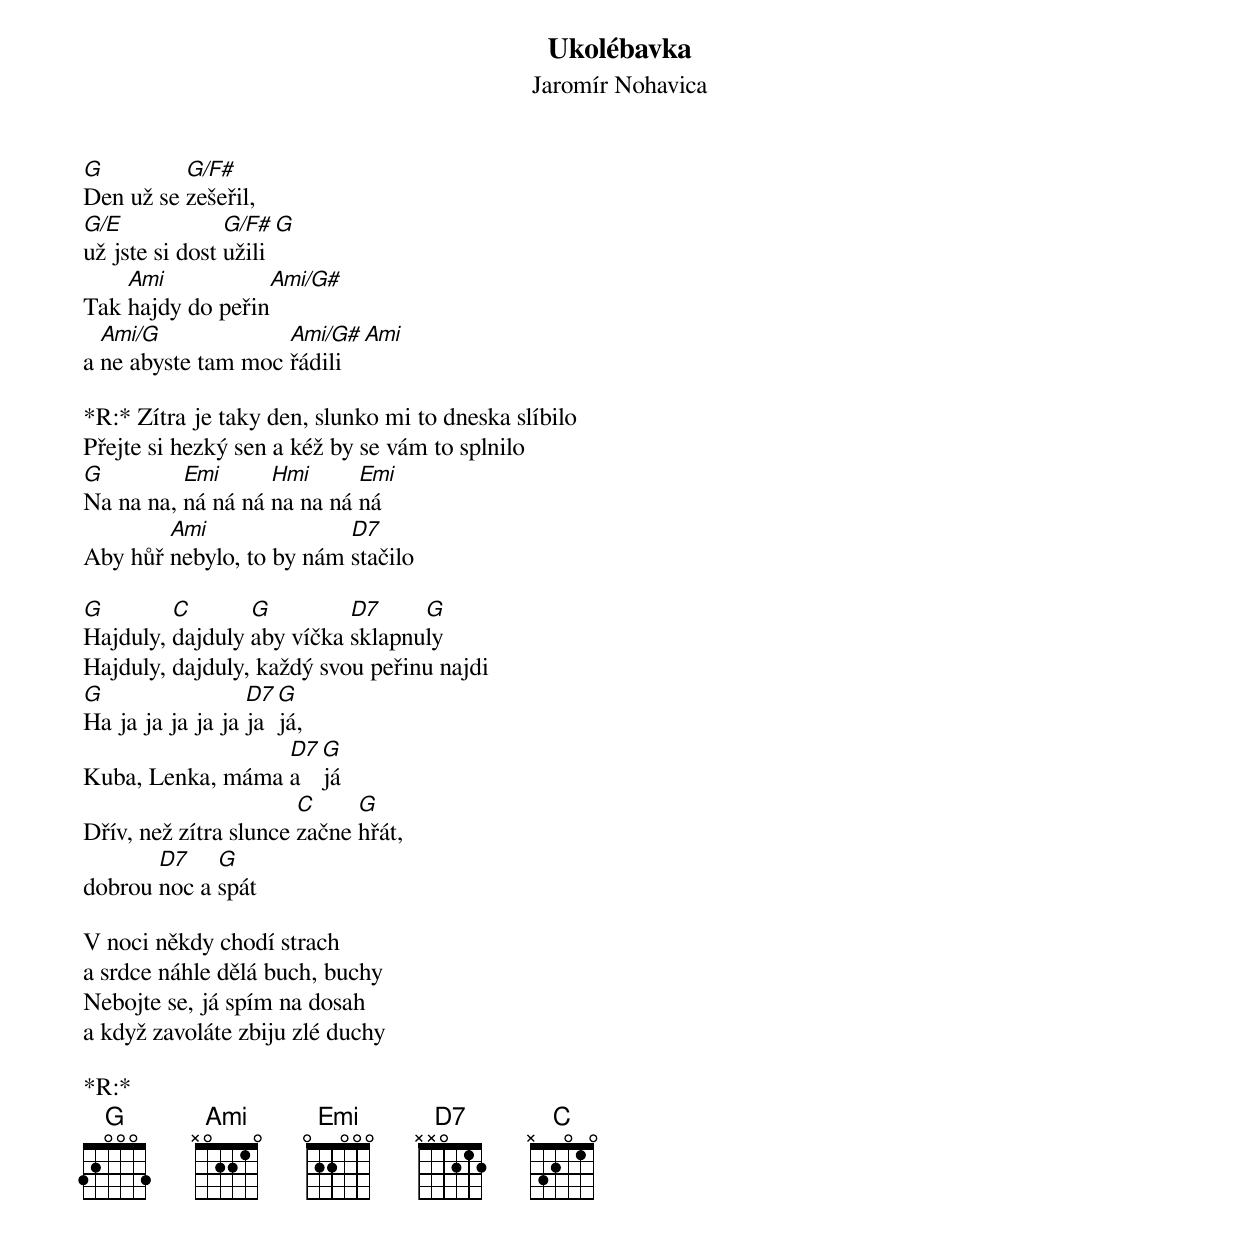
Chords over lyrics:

Ukolébavka
Jaromír Nohavica


G         G/F#
Den už se zešeřil,
G/E             G/F# G
už jste si dost užili
    Ami           Ami/G#
Tak hajdy do peřin
  Ami/G             Ami/G#
a ne abyste tam moc řádili[Ami]

*R:* Zítra je taky den, slunko mi to dneska slíbilo
Přejte si hezký sen a kéž by se vám to splnilo
G         Emi      Hmi      Emi
Na na na, ná ná ná na na ná ná
        Ami               D7
Aby hůř nebylo, to by nám stačilo

G        C       G         D7     G
Hajduly, dajduly aby víčka sklapnuly
Hajduly, dajduly, každý svou peřinu najdi
G                 D7 G
Ha ja ja ja ja ja ja já,
                  D7
Kuba, Lenka, máma a [G]já
                       C     G
Dřív, než zítra slunce začne hřát,
       D7    G
dobrou noc a spát

V noci někdy chodí strach
a srdce náhle dělá buch, buchy
Nebojte se, já spím na dosah
a když zavoláte zbiju zlé duchy

*R:*
